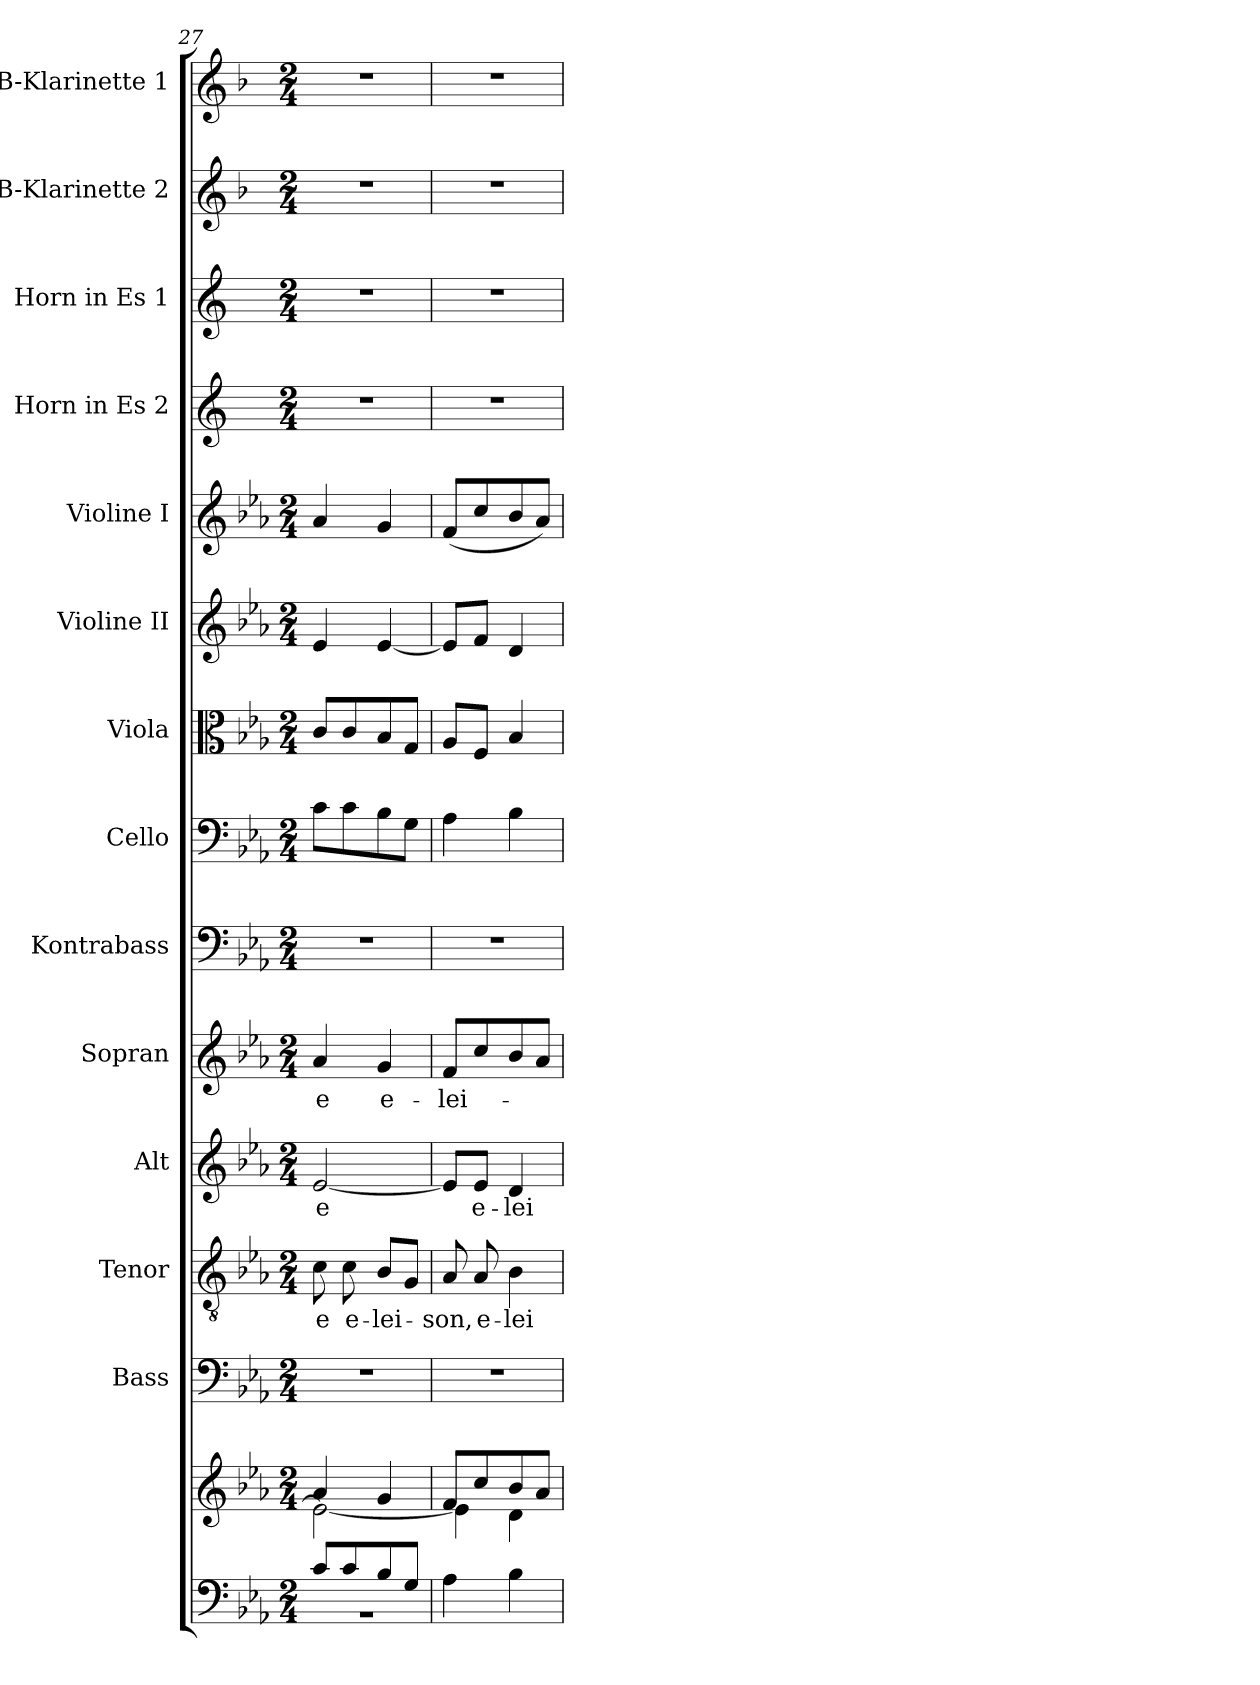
**kern	**kern	**kern	**kern	**text	**kern	**text	**kern	**text	**kern	**kern	**kern	**kern	**kern	**kern	**kern	**kern	**kern
*part14	*part14	*part13	*part12	*part12	*part11	*part11	*part10	*part10	*part9	*part8	*part7	*part6	*part5	*part4	*part3	*part2	*part1
*staff15	*staff14	*staff13	*staff12	*staff12	*staff11	*staff11	*staff10	*staff10	*staff9	*staff8	*staff7	*staff6	*staff5	*staff4	*staff3	*staff2	*staff1
*	*	*I"Bass	*I"Tenor	*	*I"Alt	*	*I"Sopran	*	*I"Kontrabass	*I"Cello	*I"Viola	*I"Violine II	*I"Violine I	*I"Horn in Es 2	*I"Horn in Es 1	*I"B-Klarinette 2	*I"B-Klarinette 1
*	*	*I'B.	*I'T.	*	*I'A.	*	*I'S.	*	*I'Kb.	*	*I'Vla.	*I'Vl. II	*I'Vl. I	*I'Hrn. 2	*I'Hrn. 1	*I'Kl. 2	*I'Kl. 1
*clefF4	*clefG2	*clefF4	*clefGv2	*	*clefG2	*	*clefG2	*	*clefF4	*clefF4	*clefC3	*clefG2	*clefG2	*clefG2	*clefG2	*clefG2	*clefG2
*	*	*	*	*	*	*	*	*	*ITrd7c12	*	*	*	*	*ITrd5c9	*ITrd5c9	*ITrd1c2	*ITrd1c2
*k[b-e-a-]	*k[b-e-a-]	*k[b-e-a-]	*k[b-e-a-]	*	*k[b-e-a-]	*	*k[b-e-a-]	*	*k[b-e-a-]	*k[b-e-a-]	*k[b-e-a-]	*k[b-e-a-]	*k[b-e-a-]	*k[b-e-a-]	*k[b-e-a-]	*k[b-e-a-]	*k[b-e-a-]
*E-:	*E-:	*E-:	*E-:	*	*E-:	*	*E-:	*	*E-:	*E-:	*E-:	*E-:	*E-:	*E-:	*E-:	*E-:	*E-:
*M2/4	*M2/4	*M2/4	*M2/4	*	*M2/4	*	*M2/4	*	*M2/4	*M2/4	*M2/4	*M2/4	*M2/4	*M2/4	*M2/4	*M2/4	*M2/4
=27	=27	=27	=27	=27	=27	=27	=27	=27	=27	=27	=27	=27	=27	=27	=27	=27	=27
*^	*	*	*	*	*	*	*	*	*	*	*	*	*	*	*	*	*
!	!LO:N:vis=1	!	!	!	!LO:LY:b	!	!LO:LY:b	!	!LO:LY:b	!	!	!	!	!	!	!	!	!
*	*	*^	*	*	*	*	*	*	*	*	*	*	*	*	*	*	*	*
8c/L	2rBB	4a-/	2e-\_	2r	8c\	-e	[2e-/	-e	4a-/	-e	2r	8c\L	8c/L	4e-/	4a-/	2r	2r	2r	2r
!	!	!	!	!	!	!LO:LY:b	!	!	!	!	!	!	!	!	!	!	!	!	!
8c/	.	.	.	.	8c\	e-	.	.	.	.	.	8c\	8c/	.	.	.	.	.	.
!	!	!	!	!	!	!LO:LY:b	!	!	!	!LO:LY:b	!	!	!	!	!	!	!	!	!
8B-/	.	4g/	.	.	8B-/L	-lei-	.	.	4g/	e-	.	8B-\	8B-/	[4e-/	4g/	.	.	.	.
8G/J	.	.	.	.	8G/J	.	.	.	.	.	.	8G\J	8G/J	.	.	.	.	.	.
*v	*v	*	*	*	*	*	*	*	*	*	*	*	*	*	*	*	*	*	*
=28	=28	=28	=28	=28	=28	=28	=28	=28	=28	=28	=28	=28	=28	=28	=28	=28	=28	=28
!	!	!	!	!	!LO:LY:b	!	!	!	!LO:LY:b	!	!	!	!	!	!	!	!	!
4A-\	8f/L	4e-\]	2r	8A-/	-son,	8e-/L]	.	8f/L	-lei-	2r	4A-\	8A-/L	8e-/L]	(<8f/L	2r	2r	2r	2r
!	!	!	!	!	!LO:LY:b	!	!LO:LY:b	!	!	!	!	!	!	!	!	!	!	!
.	8cc/	.	.	8A-/	e-	8e-/J	e-	8cc/	.	.	.	8F/J	8f/J	8cc/	.	.	.	.
!	!	!	!	!	!LO:LY:b	!	!LO:LY:b	!	!	!	!	!	!	!	!	!	!	!
4B-\	8b-/	4d\	.	4B-\	-lei-	4d/	-lei-	8b-/	.	.	4B-\	4B-/	4d/	8b-/	.	.	.	.
.	8a-/J	.	.	.	.	.	.	8a-/J	.	.	.	.	.	8a-/J)	.	.	.	.
*	*v	*v	*	*	*	*	*	*	*	*	*	*	*	*	*	*	*	*
=	=	=	=	=	=	=	=	=	=	=	=	=	=	=	=	=	=
*-	*-	*-	*-	*-	*-	*-	*-	*-	*-	*-	*-	*-	*-	*-	*-	*-	*-
